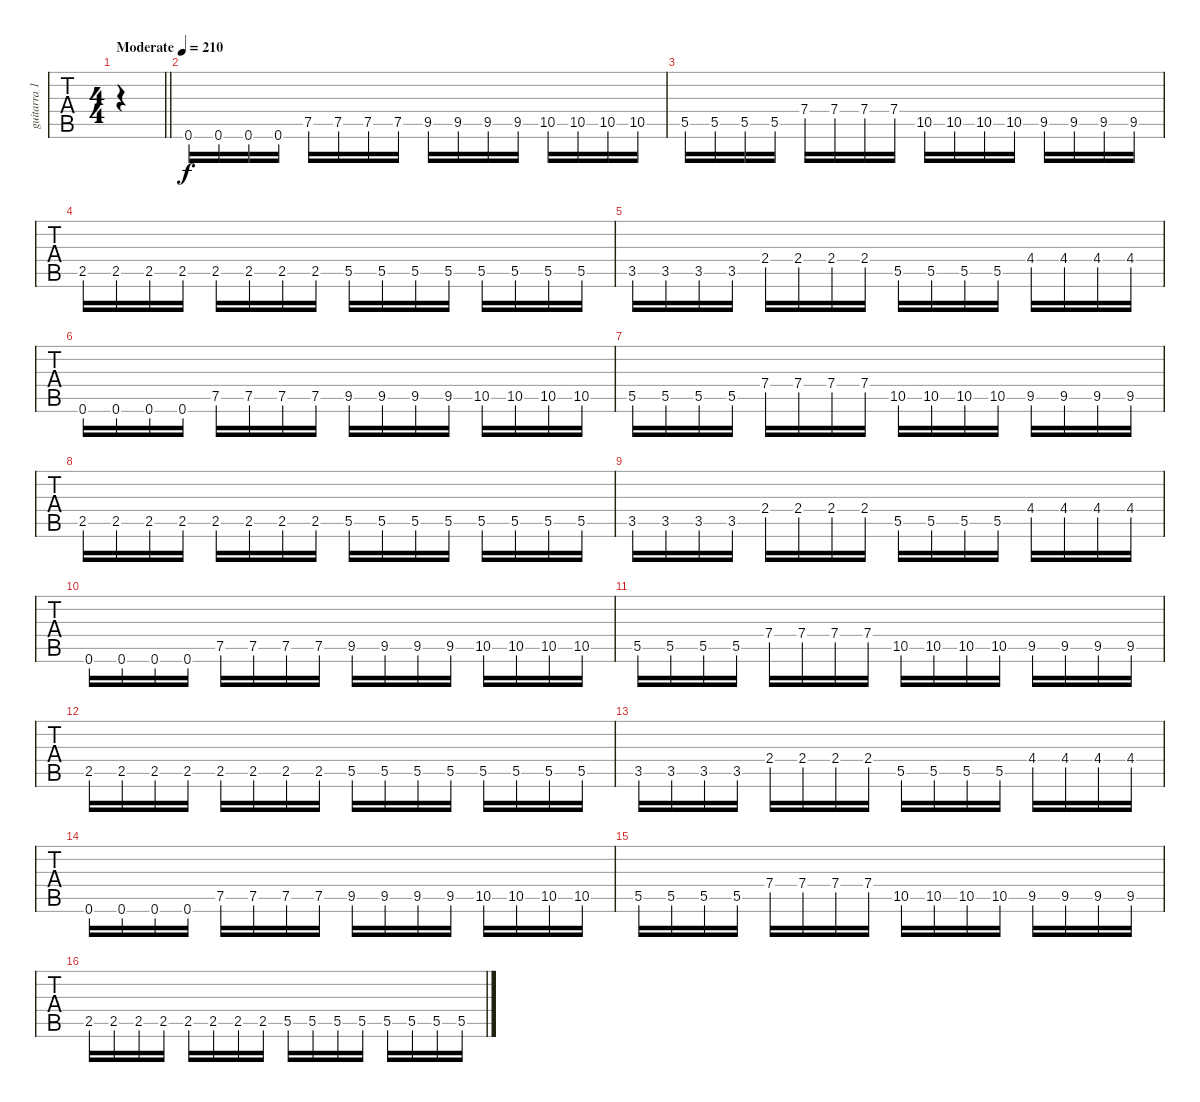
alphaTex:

\track ("guitarra 1" "guitarra 1") {instrument distortionguitar}
\staff {tabs}
\tuning (C4 G3 Eb3 Bb2 F2 C2) {hide}
\ts (4 4)
\tempo (210 "Moderate")
\clef g2
\barLineRight lightlight
\ks c
|
0.6.16 0.6.16 0.6.16 0.6.16 7.5.16 7.5.16 7.5.16 7.5.16 9.5.16 9.5.16 9.5.16 9.5.16 10.5.16 10.5.16 10.5.16 10.5.16 |
5.5.16 5.5.16 5.5.16 5.5.16 7.4.16 7.4.16 7.4.16 7.4.16 10.5.16 10.5.16 10.5.16 10.5.16 9.5.16 9.5.16 9.5.16 9.5.16 |
2.5.16 2.5.16 2.5.16 2.5.16 2.5.16 2.5.16 2.5.16 2.5.16 5.5.16 5.5.16 5.5.16 5.5.16 5.5.16 5.5.16 5.5.16 5.5.16 |
3.5.16 3.5.16 3.5.16 3.5.16 2.4.16 2.4.16 2.4.16 2.4.16 5.5.16 5.5.16 5.5.16 5.5.16 4.4.16 4.4.16 4.4.16 4.4.16 |
0.6.16 0.6.16 0.6.16 0.6.16 7.5.16 7.5.16 7.5.16 7.5.16 9.5.16 9.5.16 9.5.16 9.5.16 10.5.16 10.5.16 10.5.16 10.5.16 |
5.5.16 5.5.16 5.5.16 5.5.16 7.4.16 7.4.16 7.4.16 7.4.16 10.5.16 10.5.16 10.5.16 10.5.16 9.5.16 9.5.16 9.5.16 9.5.16 |
2.5.16 2.5.16 2.5.16 2.5.16 2.5.16 2.5.16 2.5.16 2.5.16 5.5.16 5.5.16 5.5.16 5.5.16 5.5.16 5.5.16 5.5.16 5.5.16 |
3.5.16 3.5.16 3.5.16 3.5.16 2.4.16 2.4.16 2.4.16 2.4.16 5.5.16 5.5.16 5.5.16 5.5.16 4.4.16 4.4.16 4.4.16 4.4.16 |
0.6.16 0.6.16 0.6.16 0.6.16 7.5.16 7.5.16 7.5.16 7.5.16 9.5.16 9.5.16 9.5.16 9.5.16 10.5.16 10.5.16 10.5.16 10.5.16 |
5.5.16 5.5.16 5.5.16 5.5.16 7.4.16 7.4.16 7.4.16 7.4.16 10.5.16 10.5.16 10.5.16 10.5.16 9.5.16 9.5.16 9.5.16 9.5.16 |
2.5.16 2.5.16 2.5.16 2.5.16 2.5.16 2.5.16 2.5.16 2.5.16 5.5.16 5.5.16 5.5.16 5.5.16 5.5.16 5.5.16 5.5.16 5.5.16 |
3.5.16 3.5.16 3.5.16 3.5.16 2.4.16 2.4.16 2.4.16 2.4.16 5.5.16 5.5.16 5.5.16 5.5.16 4.4.16 4.4.16 4.4.16 4.4.16 |
0.6.16 0.6.16 0.6.16 0.6.16 7.5.16 7.5.16 7.5.16 7.5.16 9.5.16 9.5.16 9.5.16 9.5.16 10.5.16 10.5.16 10.5.16 10.5.16 |
5.5.16 5.5.16 5.5.16 5.5.16 7.4.16 7.4.16 7.4.16 7.4.16 10.5.16 10.5.16 10.5.16 10.5.16 9.5.16 9.5.16 9.5.16 9.5.16 |
2.5.16 2.5.16 2.5.16 2.5.16 2.5.16 2.5.16 2.5.16 2.5.16 5.5.16 5.5.16 5.5.16 5.5.16 5.5.16 5.5.16 5.5.16 5.5.16
